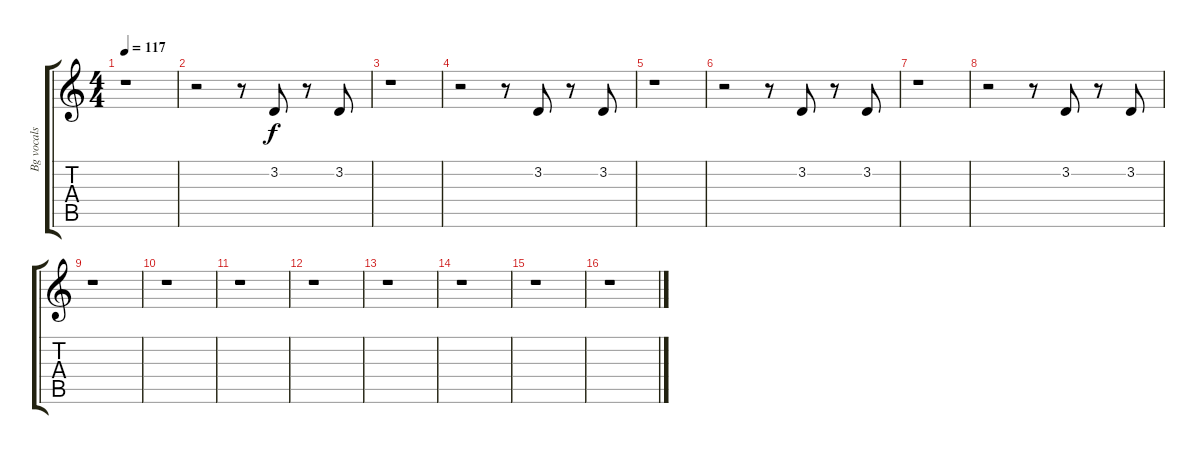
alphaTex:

\track ("Bg vocals" "Bg vocals") {instrument oboe}
\staff {score tabs}
\tuning (E4 B3 G3 D3 A2 E2) {hide}
\ts (4 4)
\tempo 117
\clef g2
\ks c
r.1{dy f instrument oboe} |
r.2 r.8 3.2.8 r.8 3.2.8 |
r.1 |
r.2 r.8 3.2.8 r.8 3.2.8 |
r.1 |
r.2 r.8 3.2.8 r.8 3.2.8 |
r.1 |
r.2 r.8 3.2.8 r.8 3.2.8 |
r.1 |
r.1 |
r.1 |
r.1 |
r.1 |
r.1 |
r.1 |
r.1
